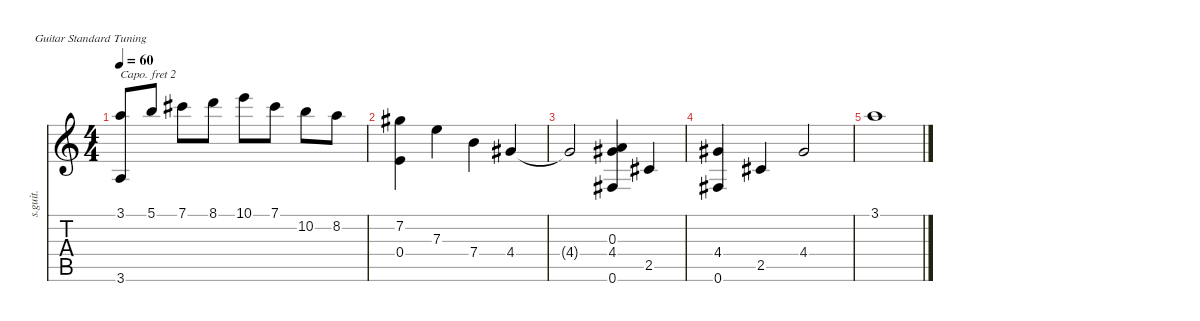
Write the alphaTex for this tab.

\defaultSystemsLayout 4
\hideDynamics
\bracketExtendMode nobrackets
\otherSystemsTrackNameOrientation horizontal
\track ("" "s.guit.") {instrument acousticguitarsteel}
\staff {score tabs}
\capo 2
\tuning (E4 B3 G3 D3 A2 E2)
\ts (4 4)
\tempo 60
\clef g2
\ks c
(3.1 3.6).8{dy f} 5.1.8 7.1.8 8.1.8 10.1.8 7.1.8 10.2.8 8.2.8 |
(7.2 0.4).4 7.3.4 7.4.4 4.4.4 |
4.4{t}.2 (0.3 4.4 0.6).4 2.5.4 |
(4.4 0.6).4 2.5.4 4.4.2 |
3.1.1
